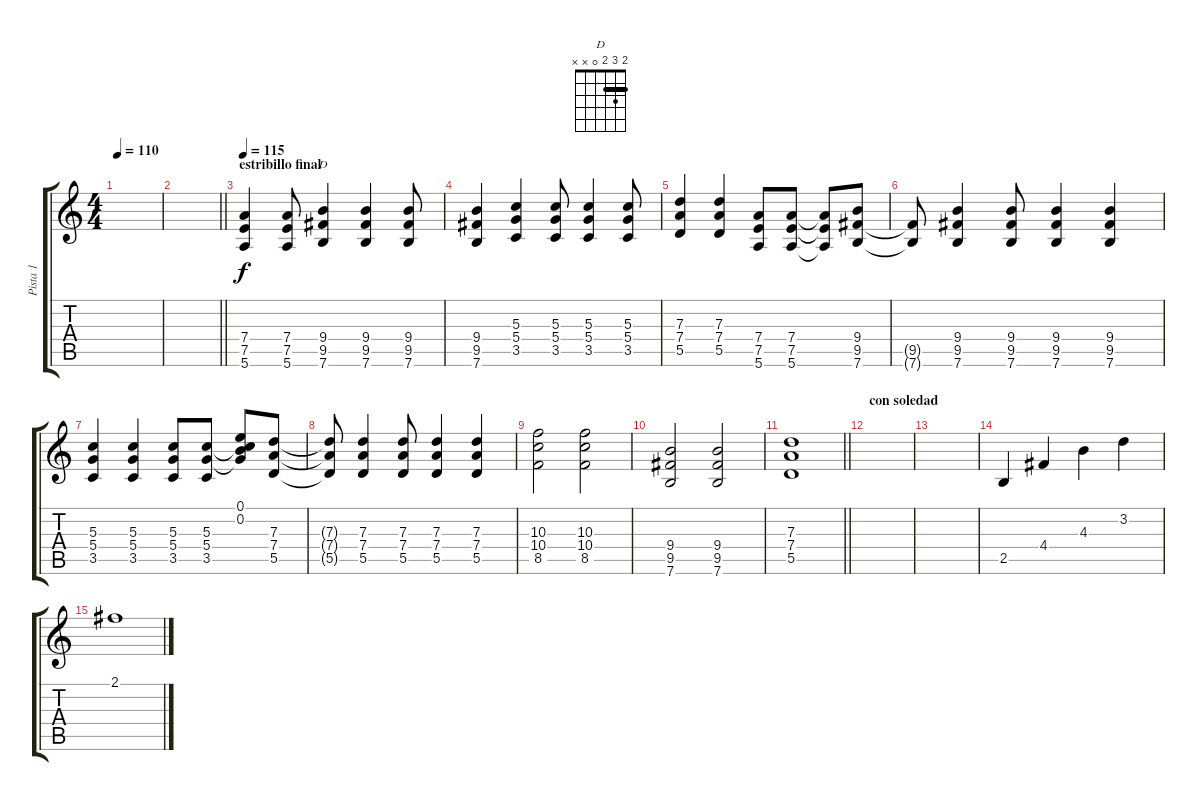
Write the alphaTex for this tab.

\track ("Pista 1" "Pista 1") {instrument electricguitarclean}
\staff {score tabs}
\tuning (E4 B3 G3 D3 A2 E2) {hide}
\chord ("D" 2 3 2 0 x x) {barre 2}
\ts (4 4)
\tempo 110
\clef g2
\ks c
|
\barLineRight lightlight
|
\section ("" "estribillo final")
\tempo 115
(7.4 7.5 5.6).4 (7.4 7.5 5.6).8 (9.4 9.5 7.6).4{ch "D"} (9.4 9.5 7.6).4 (9.4 9.5 7.6).8 |
(9.4 9.5 7.6).4 (5.3 5.4 3.5).4 (5.3 5.4 3.5).8 (5.3 5.4 3.5).4 (5.3 5.4 3.5).8 |
(7.3 7.4 5.5).4 (7.3 7.4 5.5).4 (7.4 7.5 5.6).8 (7.4 7.5 5.6).8 (7.4{t} 7.5{t} 5.6{t}).8 (9.4 9.5 7.6).8 |
(9.5{t} 7.6{t}).8 (9.4 9.5 7.6).4 (9.4 9.5 7.6).8 (9.4 9.5 7.6).4 (9.4 9.5 7.6).4 |
(5.3 5.4 3.5).4 (5.3 5.4 3.5).4 (5.3 5.4 3.5).8 (5.3 5.4 3.5).8 (0.1 0.2 5.3{t} 5.4{t}).8 (7.3 7.4 5.5).8 |
(7.3{t} 7.4{t} 5.5{t}).8 (7.3 7.4 5.5).4 (7.3 7.4 5.5).8 (7.3 7.4 5.5).4 (7.3 7.4 5.5).4 |
(10.3 10.4 8.5).2 (10.3 10.4 8.5).2 |
(9.4 9.5 7.6).2 (9.4 9.5 7.6).2 |
\barLineRight lightlight
(7.3 7.4 5.5).1 |
\section ("" "con soledad")
|
|
2.5.4{instrument electricguitarclean} 4.4.4 4.3.4 3.2.4 |
2.1.1
